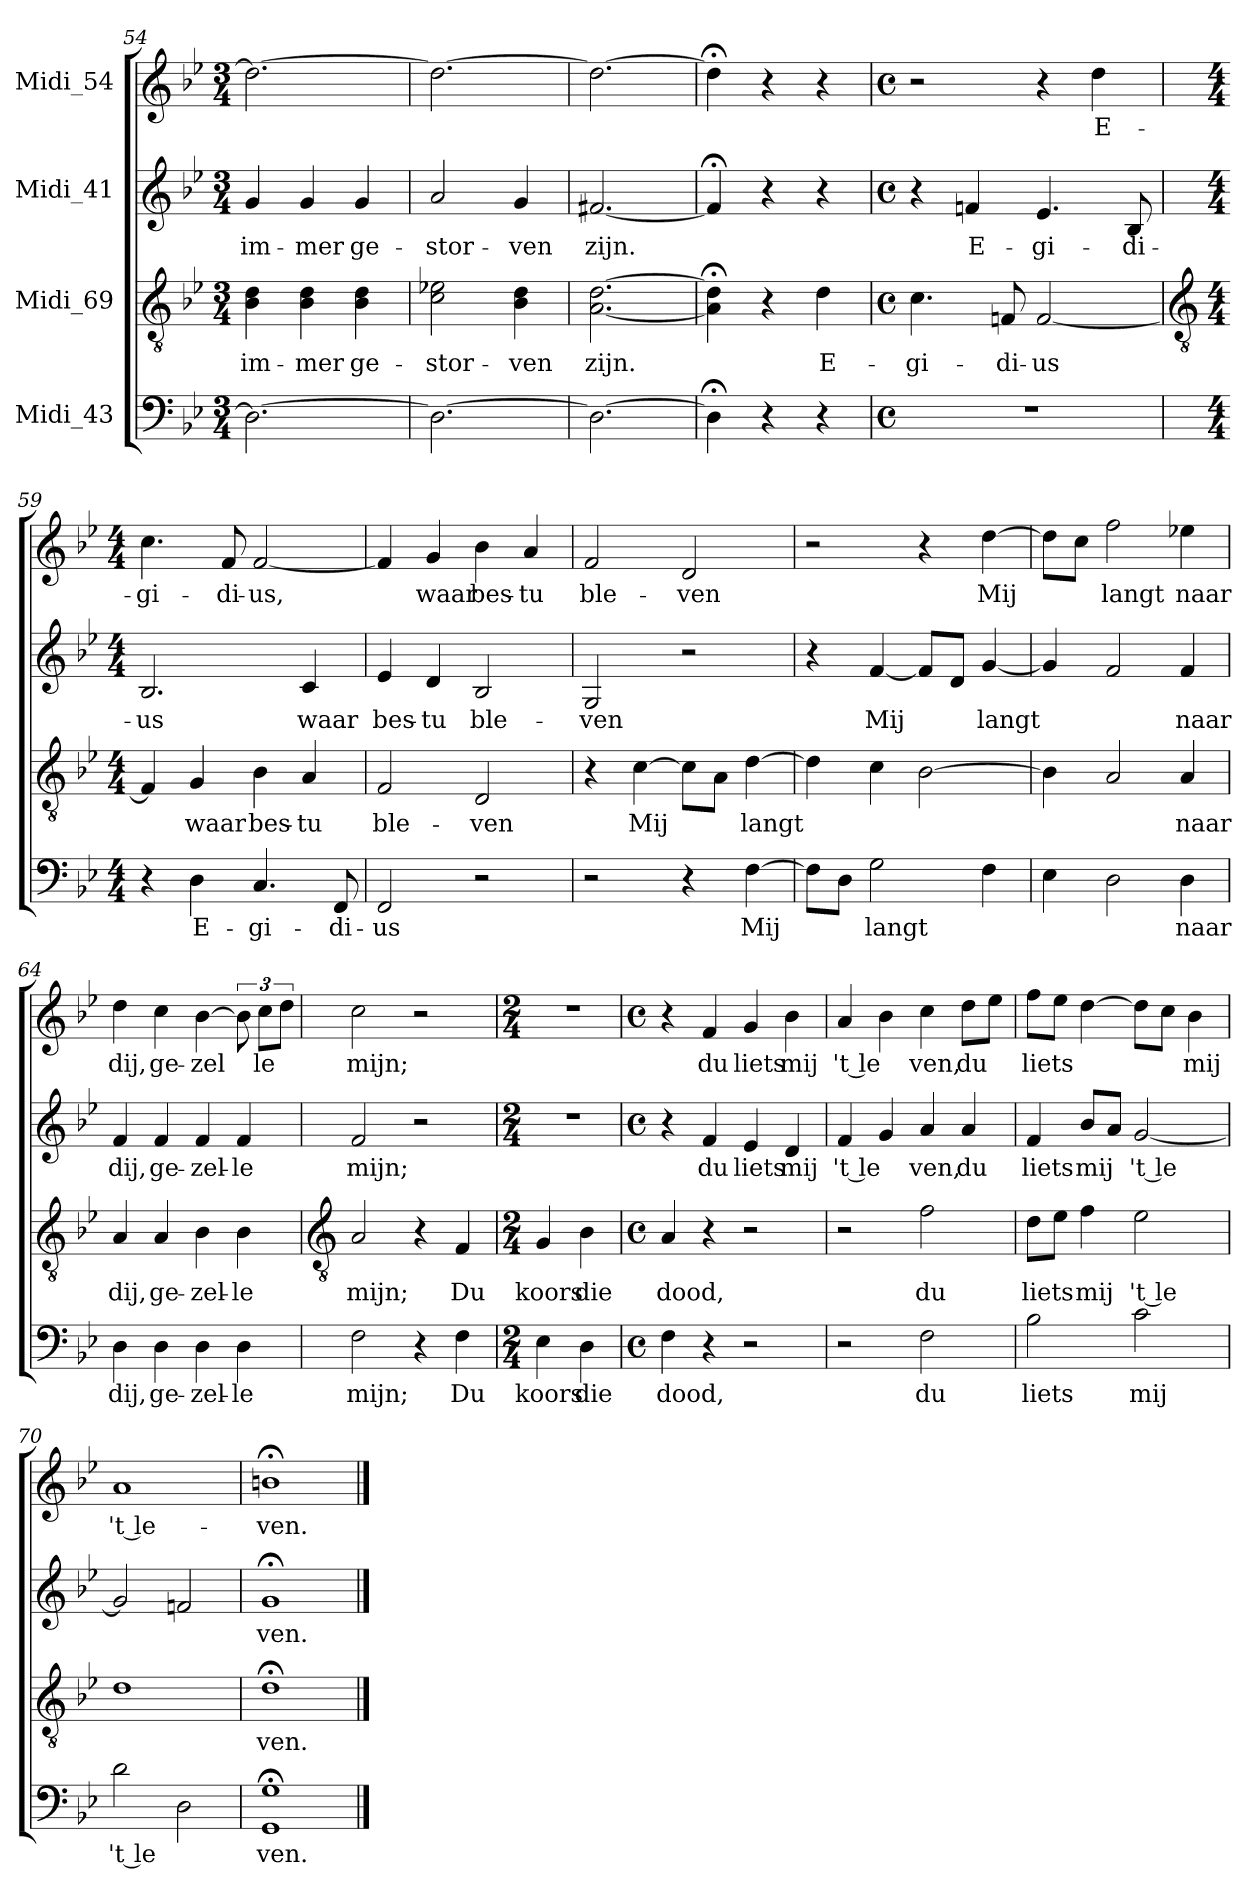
**kern	**text	**kern	**text	**kern	**text	**kern	**text
*part4	*part4	*part3	*part3	*part2	*part2	*part1	*part1
*staff4	*staff4	*staff3	*staff3	*staff2	*staff2	*staff1	*staff1
*I"Midi_43	*	*I"Midi_69	*	*I"Midi_41	*	*I"Midi_54	*
*clefF4	*	*clefGv2	*	*clefG2	*	*clefG2	*
*k[b-e-]	*	*k[b-e-]	*	*k[b-e-]	*	*k[b-e-]	*
*B-:	*	*B-:	*	*B-:	*	*B-:	*
*M3/4	*	*M3/4	*	*M3/4	*	*M3/4	*
=54	=54	=54	=54	=54	=54	=54	=54
!	!	!	!LO:LY:b	!	!LO:LY:b	!	!
2.D_	.	4B- 4d	im-	4g	im-	2.dd_	.
!	!	!	!LO:LY:b	!	!LO:LY:b	!	!
.	.	4B- 4d	-mer	4g	-mer	.	.
!	!	!	!LO:LY:b	!	!LO:LY:b	!	!
.	.	4B- 4d	ge-	4g	ge-	.	.
=55	=55	=55	=55	=55	=55	=55	=55
!	!	!	!LO:LY:b	!	!LO:LY:b	!	!
2.D_	.	2c 2e-X	-stor-	2a	-stor-	2.dd_	.
!	!	!	!LO:LY:b	!	!LO:LY:b	!	!
.	.	4B- 4d	-ven	4g	-ven	.	.
=56	=56	=56	=56	=56	=56	=56	=56
!	!	!	!LO:LY:b	!	!LO:LY:b	!	!
2.D_	.	[2.A [2.d	zijn.	[2.f#X	zijn.	2.dd_	.
=57	=57	=57	=57	=57	=57	=57	=57
4D;<]	.	4A];< 4d];<	.	4f#;<]	.	4dd;<]	.
4r	.	4r	.	4r	.	4r	.
!	!	!	!LO:LY:b	!	!	!	!
4r	.	4d	E-	4r	.	4r	.
=58	=58	=58	=58	=58	=58	=58	=58
*M4/4	*	*M4/4	*	*M4/4	*	*M4/4	*
*met(c)	*	*met(c)	*	*met(c)	*	*met(c)	*
!	!	!	!LO:LY:b	!	!	!	!
1r	.	4.c	-gi-	4r	.	2r	.
!	!	!	!	!	!LO:LY:b	!	!
.	.	.	.	4fn	E-	.	.
!	!	!	!LO:LY:b	!	!	!	!
.	.	8Fn	-di-	.	.	.	.
!	!	!	!LO:LY:b	!	!LO:LY:b	!	!
.	.	[2F	-us	4.e-	-gi-	4r	.
!	!	!	!	!	!	!	!LO:LY:b
.	.	.	.	.	.	4dd	E-
!	!	!	!	!	!LO:LY:b	!	!
.	.	.	.	8B-	-di-	.	.
!!LO:LB:g=z
=59	=59	=59	=59	=59	=59	=59	=59
*	*	*clefGv2	*	*	*	*	*
*M4/4	*	*M4/4	*	*M4/4	*	*M4/4	*
!	!	!	!	!	!LO:LY:b	!	!LO:LY:b
4r	.	4F]	.	2.B-	-us	4.cc	-gi-
!	!LO:LY:b	!	!LO:LY:b	!	!	!	!
4D	E-	4G	waar	.	.	.	.
!	!	!	!	!	!	!	!LO:LY:b
.	.	.	.	.	.	8f	-di-
!	!LO:LY:b	!	!LO:LY:b	!	!	!	!LO:LY:b
4.C	-gi-	4B-	bes-	.	.	[2f	-us,
!	!	!	!LO:LY:b	!	!LO:LY:b	!	!
.	.	4A	-tu	4c	waar	.	.
!	!LO:LY:b	!	!	!	!	!	!
8FF	-di-	.	.	.	.	.	.
=60	=60	=60	=60	=60	=60	=60	=60
!	!LO:LY:b	!	!LO:LY:b	!	!LO:LY:b	!	!
2FF	-us	2F	ble-	4e-	bes-	4f]	.
!	!	!	!	!	!LO:LY:b	!	!LO:LY:b
.	.	.	.	4d	-tu	4g	waar
!	!	!	!LO:LY:b	!	!LO:LY:b	!	!LO:LY:b
2r	.	2D	-ven	2B-	ble-	4b-	bes-
!	!	!	!	!	!	!	!LO:LY:b
.	.	.	.	.	.	4a	-tu
=61	=61	=61	=61	=61	=61	=61	=61
!	!	!	!	!	!LO:LY:b	!	!LO:LY:b
2r	.	4r	.	2G	-ven	2f	ble-
!	!	!	!LO:LY:b	!	!	!	!
.	.	[4c	Mij	.	.	.	.
!	!	!	!	!	!	!	!LO:LY:b
4r	.	8cL]	.	2r	.	2d	-ven
.	.	8AJ	.	.	.	.	.
!	!LO:LY:b	!	!LO:LY:b	!	!	!	!
[4F	Mij	[4d	langt	.	.	.	.
=62	=62	=62	=62	=62	=62	=62	=62
8FL]	.	4d]	.	4r	.	2r	.
8DJ	.	.	.	.	.	.	.
!	!LO:LY:b	!	!	!	!LO:LY:b	!	!
2G	langt	4c	.	[4f	Mij	.	.
.	.	[2B-	.	8fL]	.	4r	.
.	.	.	.	8dJ	.	.	.
!	!	!	!	!	!LO:LY:b	!	!LO:LY:b
4F	.	.	.	[4g	langt	[4dd	Mij
=63	=63	=63	=63	=63	=63	=63	=63
4E-	.	4B-]	.	4g]	.	8ddL]	.
.	.	.	.	.	.	8ccJ	.
!	!	!	!	!	!	!	!LO:LY:b
2D	.	2A	.	2f	.	2ff	langt
!	!LO:LY:b	!	!LO:LY:b	!	!LO:LY:b	!	!LO:LY:b
4D	naar	4A	naar	4f	naar	4ee-X	naar
=64	=64	=64	=64	=64	=64	=64	=64
!	!LO:LY:b	!	!LO:LY:b	!	!LO:LY:b	!	!LO:LY:b
4D	dij,	4A	dij,	4f	dij,	4dd	dij,
!	!LO:LY:b	!	!LO:LY:b	!	!LO:LY:b	!	!LO:LY:b
4D	ge-	4A	ge-	4f	ge-	4cc	ge-
!	!LO:LY:b	!	!LO:LY:b	!	!LO:LY:b	!	!LO:LY:b
4D	-zel-	4B-	-zel-	4f	-zel-	[4b-	-zel
!	!LO:LY:b	!	!LO:LY:b	!	!LO:LY:b	!	!
4D	-le	4B-	-le	4f	-le	12b-]	.
!	!	!	!	!	!	!	!LO:LY:b
.	.	.	.	.	.	12ccL	le
.	.	.	.	.	.	12ddJ	.
!!LO:LB:g=z
=65	=65	=65	=65	=65	=65	=65	=65
*	*	*clefGv2	*	*	*	*	*
!	!LO:LY:b	!	!LO:LY:b	!	!LO:LY:b	!	!LO:LY:b
2F	mijn;	2A	mijn;	2f	mijn;	2cc	mijn;
4r	.	4r	.	2r	.	2r	.
!	!LO:LY:b	!	!LO:LY:b	!	!	!	!
4F	Du	4F	Du	.	.	.	.
=66	=66	=66	=66	=66	=66	=66	=66
*M2/4	*	*M2/4	*	*M2/4	*	*M2/4	*
!	!LO:LY:b	!	!LO:LY:b	!	!	!	!
4E-	koors	4G	koors	2r	.	2r	.
!	!LO:LY:b	!	!LO:LY:b	!	!	!	!
4D	die	4B-	die	.	.	.	.
=67	=67	=67	=67	=67	=67	=67	=67
*M4/4	*	*M4/4	*	*M4/4	*	*M4/4	*
*met(c)	*	*met(c)	*	*met(c)	*	*met(c)	*
!	!LO:LY:b	!	!LO:LY:b	!	!	!	!
4F	dood,	4A	dood,	4r	.	4r	.
!	!	!	!	!	!LO:LY:b	!	!LO:LY:b
4r	.	4r	.	4f	du	4f	du
!	!	!	!	!	!LO:LY:b	!	!LO:LY:b
2r	.	2r	.	4e-	liets	4g	liets
!	!	!	!	!	!LO:LY:b	!	!LO:LY:b
.	.	.	.	4d	mij	4b-	mij
=68	=68	=68	=68	=68	=68	=68	=68
!	!	!	!	!	!LO:LY:b	!	!LO:LY:b
2r	.	2r	.	4f	't le	4a	't le
.	.	.	.	4g	.	4b-	.
!	!LO:LY:b	!	!LO:LY:b	!	!LO:LY:b	!	!LO:LY:b
2F	du	2f	du	4a	ven,	4cc	ven,
!	!	!	!	!	!LO:LY:b	!	!LO:LY:b
.	.	.	.	4a	du	8ddL	du
.	.	.	.	.	.	8ee-J	.
=69	=69	=69	=69	=69	=69	=69	=69
!	!LO:LY:b	!	!LO:LY:b	!	!LO:LY:b	!	!LO:LY:b
2B-	liets	8dL	liets	4f	liets	8ffL	liets
.	.	8e-J	.	.	.	8ee-J	.
!	!	!	!LO:LY:b	!	!LO:LY:b	!	!
.	.	4f	mij	8b-L	mij	[4dd	.
.	.	.	.	8aJ	.	.	.
!	!LO:LY:b	!	!LO:LY:b	!	!LO:LY:b	!	!
2c	mij	2e-	't le	[2g	't le	8ddL]	.
.	.	.	.	.	.	8ccJ	.
!	!	!	!	!	!	!	!LO:LY:b
.	.	.	.	.	.	4b-	mij
=70	=70	=70	=70	=70	=70	=70	=70
!	!LO:LY:b	!	!	!	!	!	!LO:LY:b
2d	't le	1d	.	2g]	.	1a	't le-
2D	.	.	.	2fn	.	.	.
=71	=71	=71	=71	=71	=71	=71	=71
!	!LO:LY:b	!	!LO:LY:b	!	!LO:LY:b	!	!LO:LY:b
1GG;< 1G;<	ven.	1d;<	ven.	1g;<	ven.	1bn;<	-ven.
==	==	==	==	==	==	==	==
*-	*-	*-	*-	*-	*-	*-	*-
